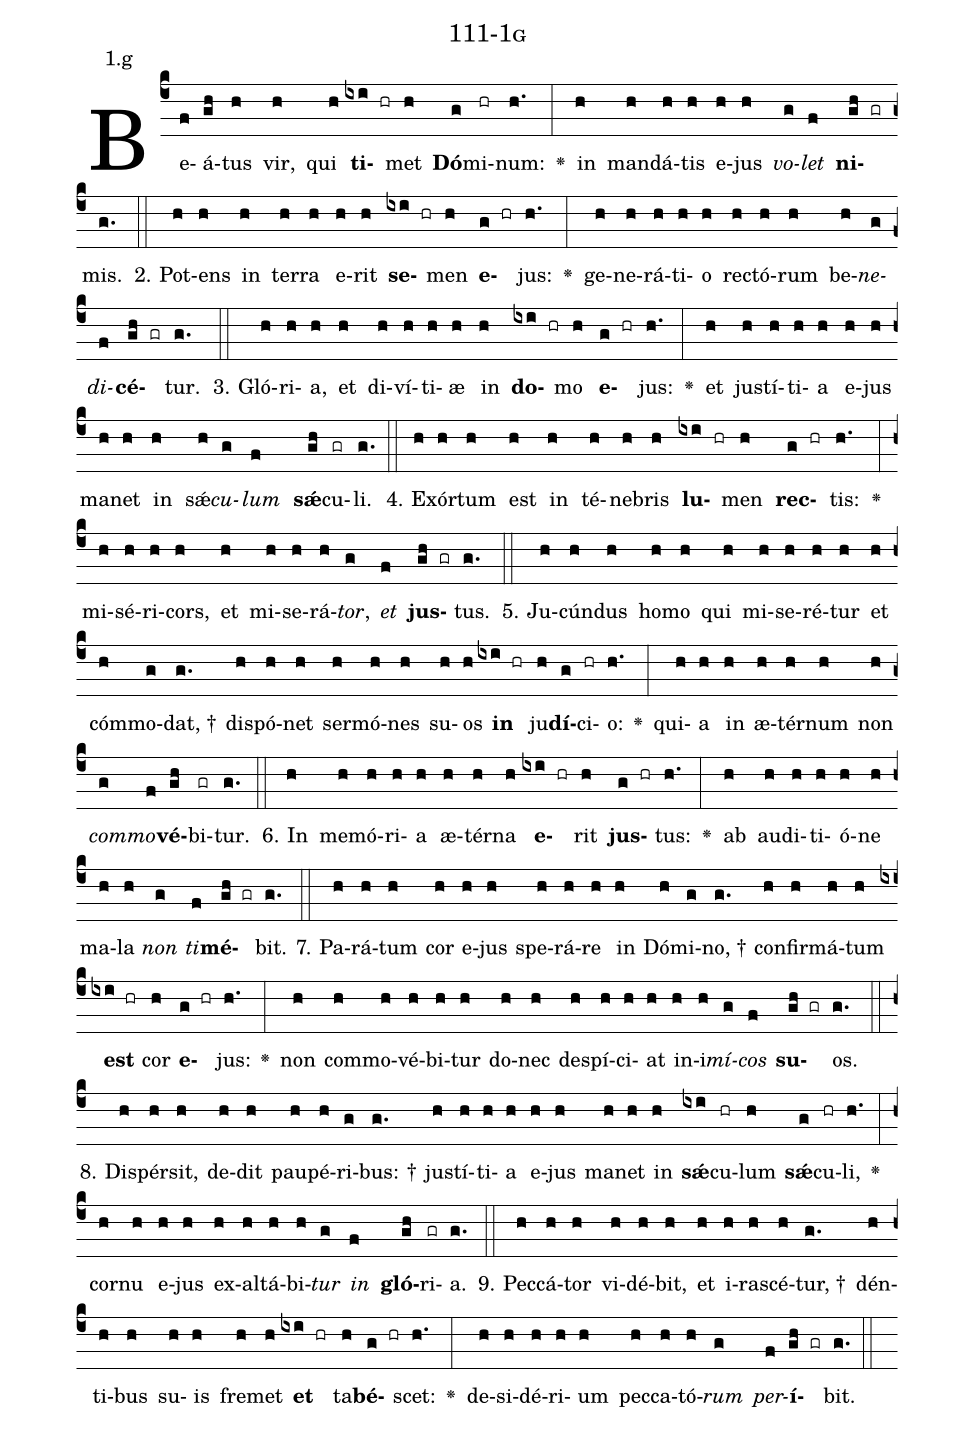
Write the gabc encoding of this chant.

name: 111-1g;
annotation: 1.g;
%%
(c4)Be(f)á(gh)tus(h) vir,(h) qui(h) <b>ti</b>(ixi hr)met(h) <b>Dó</b>(g)mi(hr)num:(h.) <v>\greheightstar</v>(:) in(h) man(h)dá(h)tis(h) e(h)jus(h) <i>vo</i>(g)<i>let</i>(f) <b>ni</b>(gh gr)mis.(g.) (::)
2. Pot(h)ens(h) in(h) ter(h)ra(h) e(h)rit(h) <b>se</b>(ixi hr)men(h) <b>e</b>(g hr)jus:(h.) <v>\greheightstar</v>(:) ge(h)ne(h)rá(h)ti(h)o(h) rec(h)tó(h)rum(h) be(h)<i>ne</i>(g)<i>di</i>(f)<b>cé</b>(gh gr)tur.(g.) (::)
3. Gló(h)ri(h)a,(h) et(h) di(h)ví(h)ti(h)æ(h) in(h) <b>do</b>(ixi hr)mo(h) <b>e</b>(g hr)jus:(h.) <v>\greheightstar</v>(:) et(h) jus(h)tí(h)ti(h)a(h) e(h)jus(h) ma(h)net(h) in(h) sǽ(h)<i>cu</i>(g)<i>lum</i>(f) <b>sǽ</b>(gh)cu(gr)li.(g.) (::)
4. Ex(h)ór(h)tum(h) est(h) in(h) té(h)ne(h)bris(h) <b>lu</b>(ixi hr)men(h) <b>rec</b>(g hr)tis:(h.) <v>\greheightstar</v>(:) mi(h)sé(h)ri(h)cors,(h) et(h) mi(h)se(h)rá(h)<i>tor</i>,(g) <i>et</i>(f) <b>jus</b>(gh gr)tus.(g.) (::)
5. Ju(h)cún(h)dus(h) ho(h)mo(h) qui(h) mi(h)se(h)ré(h)tur(h) et(h) cóm(h)mo(g)dat, †(g.) dis(h)pó(h)net(h) ser(h)mó(h)nes(h) su(h)os(h) <b>in</b>(ixi hr) ju(h)<b>dí</b>(g)ci(hr)o:(h.) <v>\greheightstar</v>(:) qui(h)a(h) in(h) æ(h)tér(h)num(h) non(h) <i>com</i>(g)<i>mo</i>(f)<b>vé</b>(gh)bi(gr)tur.(g.) (::)
6. In(h) me(h)mó(h)ri(h)a(h) æ(h)tér(h)na(h) <b>e</b>(ixi hr)rit(h) <b>jus</b>(g hr)tus:(h.) <v>\greheightstar</v>(:) ab(h) au(h)di(h)ti(h)ó(h)ne(h) ma(h)la(h) <i>non</i>(g) <i>ti</i>(f)<b>mé</b>(gh gr)bit.(g.) (::)
7. Pa(h)rá(h)tum(h) cor(h) e(h)jus(h) spe(h)rá(h)re(h) in(h) Dó(h)mi(g)no, †(g.) con(h)fir(h)má(h)tum(h) <b>est</b>(ixi hr) cor(h) <b>e</b>(g hr)jus:(h.) <v>\greheightstar</v>(:) non(h) com(h)mo(h)vé(h)bi(h)tur(h) do(h)nec(h) de(h)spí(h)ci(h)at(h) in(h)i(h)<i>mí</i>(g)<i>cos</i>(f) <b>su</b>(gh gr)os.(g.) (::)
8. Di(h)spér(h)sit,(h) de(h)dit(h) pau(h)pé(h)ri(g)bus: †(g.) jus(h)tí(h)ti(h)a(h) e(h)jus(h) ma(h)net(h) in(h) <b>sǽ</b>(ixi)cu(hr)lum(h) <b>sǽ</b>(g)cu(hr)li,(h.) <v>\greheightstar</v>(:) cor(h)nu(h) e(h)jus(h) ex(h)al(h)tá(h)bi(h)<i>tur</i>(g) <i>in</i>(f) <b>gló</b>(gh)ri(gr)a.(g.) (::)
9. Pec(h)cá(h)tor(h) vi(h)dé(h)bit,(h) et(h) i(h)ra(h)scé(h)tur, †(g.) dén(h)ti(h)bus(h) su(h)is(h) fre(h)met(h) <b>et</b>(ixi hr) ta(h)<b>bé</b>(g hr)scet:(h.) <v>\greheightstar</v>(:) de(h)si(h)dé(h)ri(h)um(h) pec(h)ca(h)tó(h)<i>rum</i>(g) <i>per</i>(f)<b>í</b>(gh gr)bit.(g.) (::)
